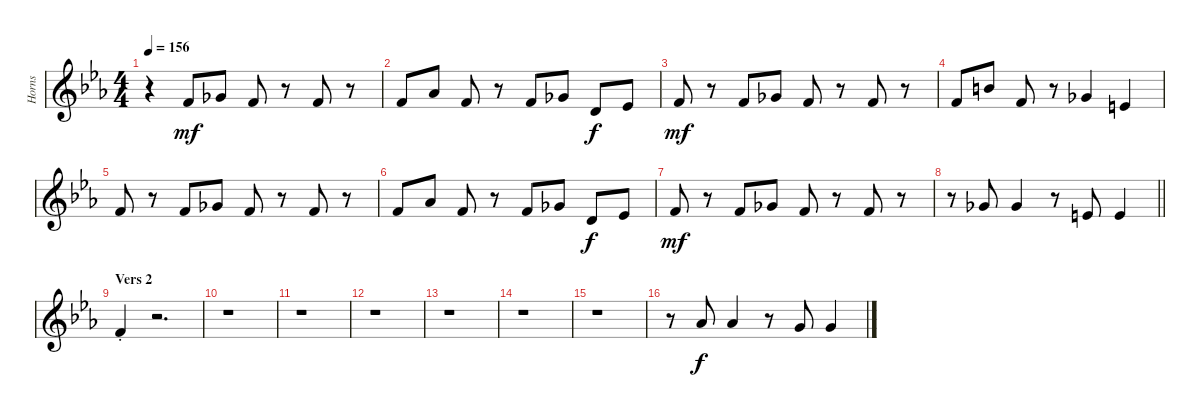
\track ("Horns " "Horns ") {instrument frenchhorn}
\staff {score}
\tuning (E4 B3 G3 D3 A2 E2) {hide}
\ts (4 4)
\tempo 156
\clef g2
\ks cminor
r.4{dy f} 10.3.8{dy mf} 11.3.8 10.3.8 r.8 10.3.8 r.8 |
10.3.8 13.3.8 10.3.8 r.8 10.3.8 11.3.8 7.3.8{dy f} 8.3.8 |
10.3.8{dy mf} r.8 10.3.8 11.3.8 10.3.8 r.8 10.3.8 r.8 |
10.3.8 12.2.8 10.3.8 r.8 11.3.4 9.3.4 |
10.3.8 r.8 10.3.8 11.3.8 10.3.8 r.8 10.3.8 r.8 |
10.3.8 13.3.8 10.3.8 r.8 10.3.8 11.3.8 7.3.8{dy f} 8.3.8 |
10.3.8{dy mf} r.8 10.3.8 11.3.8 10.3.8 r.8 10.3.8 r.8 |
\barLineRight lightlight
r.8 11.3.8 11.3.4 r.8 9.3.8 9.3.4 |
\section ("" "Vers 2")
10.3{st}.4 r.2{d} |
r.1 |
r.1 |
r.1 |
r.1 |
r.1 |
r.1 |
r.8 9.2.8{dy f} 9.2.4 r.8 8.2.8 8.2.4
